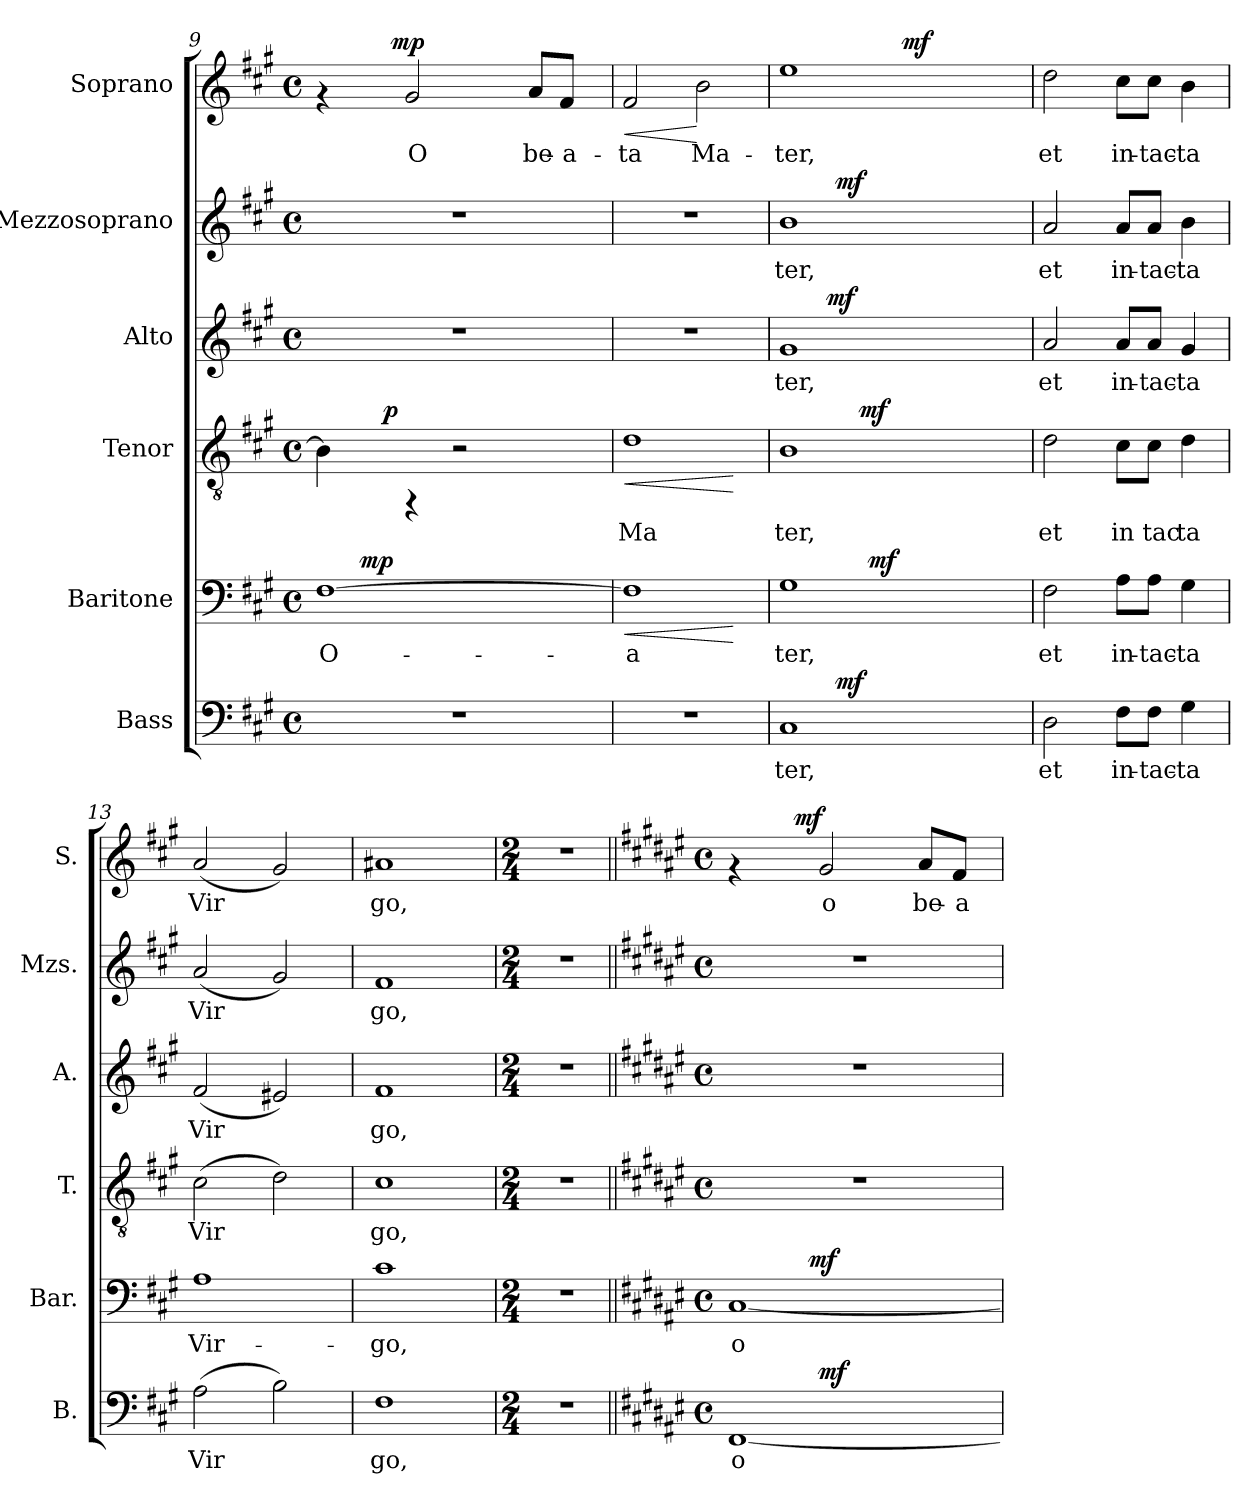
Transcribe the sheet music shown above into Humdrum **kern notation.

**kern	**text	**dynam	**kern	**text	**dynam	**kern	**text	**dynam	**kern	**text	**dynam	**kern	**text	**dynam	**kern	**text	**dynam
*part6	*part6	*part6	*part5	*part5	*part5	*part4	*part4	*part4	*part3	*part3	*part3	*part2	*part2	*part2	*part1	*part1	*part1
*staff6	*staff6	*staff6	*staff5	*staff5	*staff5	*staff4	*staff4	*staff4	*staff3	*staff3	*staff3	*staff2	*staff2	*staff2	*staff1	*staff1	*staff1
*I"Bass	*	*	*I"Baritone	*	*	*I"Tenor	*	*	*I"Alto	*	*	*I"Mezzosoprano	*	*	*I"Soprano	*	*
*I'B.	*	*	*I'Bar.	*	*	*I'T.	*	*	*I'A.	*	*	*I'Mzs.	*	*	*I'S.	*	*
*clefF4	*	*	*clefF4	*	*	*clefGv2	*	*	*clefG2	*	*	*clefG2	*	*	*clefG2	*	*
*k[f#c#g#]	*	*	*k[f#c#g#]	*	*	*k[f#c#g#]	*	*	*k[f#c#g#]	*	*	*k[f#c#g#]	*	*	*k[f#c#g#]	*	*
*A:	*	*	*A:	*	*	*A:	*	*	*A:	*	*	*A:	*	*	*A:	*	*
*M4/4	*	*	*M4/4	*	*	*M4/4	*	*	*M4/4	*	*	*M4/4	*	*	*M4/4	*	*
*met(c)	*	*	*met(c)	*	*	*met(c)	*	*	*met(c)	*	*	*met(c)	*	*	*met(c)	*	*
=9	=9	=9	=9	=9	=9	=9	=9	=9	=9	=9	=9	=9	=9	=9	=9	=9	=9
!	!	!	!	!LO:LY:b:cj	!	!	!LO:LY:b:cj	!	!	!	!	!	!	!	!	!	!
*	*	*	*^	*	*	*^	*	*	*	*	*	*	*	*	*^	*	*
1r	.	.	[>1F#	8ryy	O-	.	4B\]	8ryy	.	.	1r	.	.	1r	.	.	4rf	8..ryy	.	.
.	.	.	.	32ryy	.	.	.	16ryy	.	.	.	.	.	.	.	.	.	.	.	.
!	!	!	!	!	!	!LO:DY:a	!	!	!	!	!	!	!	!	!	!	!	!	!	!
.	.	.	.	2ryy	.	mp	.	.	.	.	.	.	.	.	.	.	.	.	.	.
.	.	.	.	.	.	.	.	64ryy	.	.	.	.	.	.	.	.	.	.	.	.
!	!	!	!	!	!	!	!	!	!	!LO:DY:a	!	!	!	!	!	!	!	!	!	!
.	.	.	.	.	.	.	.	2ryy	.	p	.	.	.	.	.	.	.	.	.	.
!	!	!	!	!	!	!	!	!	!	!	!	!	!	!	!	!	!	!	!	!LO:DY:a
.	.	.	.	.	.	.	.	.	.	.	.	.	.	.	.	.	.	2ryy	.	mp
!	!	!	!	!	!	!	!	!	!	!	!	!	!	!	!	!	!	!	!LO:LY:b:cj	!
.	.	.	.	.	.	.	4rFF	.	.	.	.	.	.	.	.	.	2g#/	.	O	.
.	.	.	.	.	.	.	2r	.	.	.	.	.	.	.	.	.	.	.	.	.
.	.	.	.	4ryy	.	.	.	.	.	.	.	.	.	.	.	.	.	.	.	.
.	.	.	.	.	.	.	.	4ryy	.	.	.	.	.	.	.	.	.	.	.	.
.	.	.	.	.	.	.	.	.	.	.	.	.	.	.	.	.	.	4ryy	.	.
!	!	!	!	!	!	!	!	!	!	!	!	!	!	!	!	!	!	!	!LO:LY:b:cj	!
.	.	.	.	.	.	.	.	.	.	.	.	.	.	.	.	.	8a/L	.	be-	.
!	!	!	!	!	!	!	!	!	!	!	!	!	!	!	!	!	!	!	!LO:LY:b:cj	!
.	.	.	.	.	.	.	.	.	.	.	.	.	.	.	.	.	8f#/J	.	-a-	.
.	.	.	.	16.ryy	.	.	.	.	.	.	.	.	.	.	.	.	.	.	.	.
.	.	.	.	.	.	.	.	32.ryy	.	.	.	.	.	.	.	.	.	.	.	.
.	.	.	.	.	.	.	.	.	.	.	.	.	.	.	.	.	.	32ryy	.	.
=10	=10	=10	=10	=10	=10	=10	=10	=10	=10	=10	=10	=10	=10	=10	=10	=10	=10	=10	=10	=10
!	!	!	!	!	!LO:LY:b:cj	!LO:HP:b	!	!	!LO:LY:b:cj	!LO:HP:b	!	!	!	!	!	!	!	!	!LO:LY:b:cj	!LO:HP:b
*	*	*	*v	*v	*	*	*	*	*	*	*	*	*	*	*	*	*v	*v	*	*
*	*	*	*	*	*	*v	*v	*	*	*	*	*	*	*	*	*	*	*
1r	.	.	1F#]	-a	<	1d	Ma	<	1r	.	.	1r	.	.	2f#/	-ta	<
!	!	!	!	!	!	!	!	!	!	!	!	!	!	!	!	!LO:LY:b:cj	!
.	.	.	.	.	.	.	.	.	.	.	.	.	.	.	2b\	Ma-	[
.	.	.	.	.	[	.	.	[	.	.	.	.	.	.	.	.	.
=11	=11	=11	=11	=11	=11	=11	=11	=11	=11	=11	=11	=11	=11	=11	=11	=11	=11
!	!LO:LY:b:cj	!	!	!LO:LY:b:cj	!	!	!LO:LY:b:cj	!	!	!LO:LY:b:cj	!	!	!LO:LY:b:cj	!	!	!LO:LY:b:cj	!
*^	*	*	*^	*	*	*^	*	*	*^	*	*	*^	*	*	*^	*	*
1C#	4ryy	ter,	.	1G#	4ryy	ter,	.	1B	4ryy	ter,	.	1g#	4ryy	ter,	.	1b	4ryy	ter,	.	1ee	2ryy	-ter,	.
!	!	!	!	!	!	!	!	!	!	!	!	!	!	!	!LO:DY:a	!	!	!	!	!	!	!	!
.	64ryy	.	.	.	16..ryy	.	.	.	16.ryy	.	.	.	2.ryy	.	mf	.	64ryy	.	.	.	.	.	.
!	!	!	!LO:DY:a	!	!	!	!	!	!	!	!	!	!	!	!	!	!	!	!LO:DY:a	!	!	!	!
.	2ryy	.	mf	.	.	.	.	.	.	.	.	.	.	.	.	.	2ryy	.	mf	.	.	.	.
!	!	!	!	!	!	!	!	!	!	!	!LO:DY:a	!	!	!	!	!	!	!	!	!	!	!	!
.	.	.	.	.	.	.	.	.	2ryy	.	mf	.	.	.	.	.	.	.	.	.	.	.	.
!	!	!	!	!	!	!	!LO:DY:a	!	!	!	!	!	!	!	!	!	!	!	!	!	!	!	!
.	.	.	.	.	2ryy	.	mf	.	.	.	.	.	.	.	.	.	.	.	.	.	.	.	.
!	!	!	!	!	!	!	!	!	!	!	!	!	!	!	!	!	!	!	!	!	!	!	!LO:DY:a
.	.	.	.	.	.	.	.	.	.	.	.	.	.	.	.	.	.	.	.	.	2ryy	.	mf
.	8...ryy	.	.	.	.	.	.	.	.	.	.	.	.	.	.	.	8...ryy	.	.	.	.	.	.
.	.	.	.	.	.	.	.	.	8ryy	.	.	.	.	.	.	.	.	.	.	.	.	.	.
.	.	.	.	.	8ryy	.	.	.	.	.	.	.	.	.	.	.	.	.	.	.	.	.	.
.	.	.	.	.	.	.	.	.	32ryy	.	.	.	.	.	.	.	.	.	.	.	.	.	.
.	.	.	.	.	64ryy	.	.	.	.	.	.	.	.	.	.	.	.	.	.	.	.	.	.
=12	=12	=12	=12	=12	=12	=12	=12	=12	=12	=12	=12	=12	=12	=12	=12	=12	=12	=12	=12	=12	=12	=12	=12
!	!	!LO:LY:b:cj	!	!	!	!LO:LY:b:cj	!	!	!	!LO:LY:b:cj	!	!	!	!LO:LY:b:cj	!	!	!	!LO:LY:b:cj	!	!	!	!LO:LY:b:cj	!
*v	*v	*	*	*	*	*	*	*v	*v	*	*	*v	*v	*	*	*v	*v	*	*	*v	*v	*	*
*	*	*	*v	*v	*	*	*	*	*	*	*	*	*	*	*	*	*	*
2D\	et	.	2F#\	et	.	2d\	et	.	2a/	et	.	2a/	et	.	2dd\	et	.
!	!LO:LY:b:cj	!	!	!LO:LY:b:cj	!	!	!LO:LY:b:cj	!	!	!LO:LY:b:cj	!	!	!LO:LY:b:cj	!	!	!LO:LY:b:cj	!
8F#\L	in-	.	8A\L	in-	.	8c#\L	in	.	8a/L	in-	.	8a/L	in-	.	8cc#\L	in-	.
!	!LO:LY:b:cj	!	!	!LO:LY:b:cj	!	!	!LO:LY:b:cj	!	!	!LO:LY:b:cj	!	!	!LO:LY:b:cj	!	!	!LO:LY:b:cj	!
8F#\J	-tac-	.	8A\J	-tac-	.	8c#\J	tac	.	8a/J	-tac-	.	8a/J	-tac-	.	8cc#\J	-tac-	.
!	!LO:LY:b:cj	!	!	!LO:LY:b:cj	!	!	!LO:LY:b:cj	!	!	!LO:LY:b:cj	!	!	!LO:LY:b:cj	!	!	!LO:LY:b:cj	!
4G#\	-ta	.	4G#\	-ta	.	4d\	ta	.	4g#/	-ta	.	4b\	-ta	.	4b\	-ta	.
=13	=13	=13	=13	=13	=13	=13	=13	=13	=13	=13	=13	=13	=13	=13	=13	=13	=13
!	!LO:LY:b:cj	!	!	!LO:LY:b:cj	!	!	!LO:LY:b:cj	!	!	!LO:LY:b:cj	!	!	!LO:LY:b:cj	!	!	!LO:LY:b:cj	!
(>2A\	Vir-	.	1A	Vir-	.	(>2c#\	Vir-	.	(>2f#/	Vir-	.	(>2a/	Vir-	.	(>2a/	Vir-	.
!	!LO:LY:b:cj	!	!	!	!	!	!LO:LY:b:cj	!	!	!LO:LY:b:cj	!	!	!LO:LY:b:cj	!	!	!LO:LY:b:cj	!
2B\)	--	.	.	.	.	2d\)	--	.	2e#X/)	--	.	2g#/)	--	.	2g#/)	--	.
=14	=14	=14	=14	=14	=14	=14	=14	=14	=14	=14	=14	=14	=14	=14	=14	=14	=14
!	!LO:LY:b:cj	!	!	!LO:LY:b:cj	!	!	!LO:LY:b:cj	!	!	!LO:LY:b:cj	!	!	!LO:LY:b:cj	!	!	!LO:LY:b:cj	!
1F#	-go,	.	1c#	-go,	.	1c#	-go,	.	1f#	-go,	.	1f#	-go,	.	1a#X	-go,	.
!!LO:PB:g=z
=15	=15	=15	=15	=15	=15	=15	=15	=15	=15	=15	=15	=15	=15	=15	=15	=15	=15
*M2/4	*	*	*M2/4	*	*	*M2/4	*	*	*M2/4	*	*	*M2/4	*	*	*M2/4	*	*
2r	.	.	2r	.	.	2r	.	.	2r	.	.	2r	.	.	2r	.	.
=16||	=16||	=16||	=16||	=16||	=16||	=16||	=16||	=16||	=16||	=16||	=16||	=16||	=16||	=16||	=16||	=16||	=16||
*k[f#c#g#d#a#e#]	*	*	*k[f#c#g#d#a#e#]	*	*	*k[f#c#g#d#a#e#]	*	*	*k[f#c#g#d#a#e#]	*	*	*k[f#c#g#d#a#e#]	*	*	*k[f#c#g#d#a#e#]	*	*
*F#:	*	*	*F#:	*	*	*F#:	*	*	*F#:	*	*	*F#:	*	*	*F#:	*	*
*M4/4	*	*	*M4/4	*	*	*M4/4	*	*	*M4/4	*	*	*M4/4	*	*	*M4/4	*	*
*met(c)	*	*	*met(c)	*	*	*met(c)	*	*	*met(c)	*	*	*met(c)	*	*	*met(c)	*	*
!	!LO:LY:b:cj	!	!	!LO:LY:b:cj	!	!	!	!	!	!	!	!	!	!	!	!	!
*^	*	*	*^	*	*	*	*	*	*	*	*	*	*	*	*^	*	*
[<1FF#	4ryy	o-	.	[<1C#	8...ryy	o-	.	1r	.	.	1r	.	.	1r	.	.	4rf	8ryy	.	.
.	.	.	.	.	.	.	.	.	.	.	.	.	.	.	.	.	.	16ryy	.	.
.	.	.	.	.	.	.	.	.	.	.	.	.	.	.	.	.	.	64ryy	.	.
!	!	!	!	!	!	!	!	!	!	!	!	!	!	!	!	!	!	!	!	!LO:DY:a
.	.	.	.	.	.	.	.	.	.	.	.	.	.	.	.	.	.	2ryy	.	mf
!	!	!	!	!	!	!	!LO:DY:a	!	!	!	!	!	!	!	!	!	!	!	!	!
.	.	.	.	.	2ryy	.	mf	.	.	.	.	.	.	.	.	.	.	.	.	.
!	!	!	!LO:DY:a	!	!	!	!	!	!	!	!	!	!	!	!	!	!	!	!LO:LY:b:cj	!
.	2.ryy	.	mf	.	.	.	.	.	.	.	.	.	.	.	.	.	2g#/	.	o	.
.	.	.	.	.	.	.	.	.	.	.	.	.	.	.	.	.	.	4ryy	.	.
.	.	.	.	.	4ryy	.	.	.	.	.	.	.	.	.	.	.	.	.	.	.
!	!	!	!	!	!	!	!	!	!	!	!	!	!	!	!	!	!	!	!LO:LY:b:cj	!
.	.	.	.	.	.	.	.	.	.	.	.	.	.	.	.	.	8a#/L	.	be-	.
!	!	!	!	!	!	!	!	!	!	!	!	!	!	!	!	!	!	!	!LO:LY:b:cj	!
.	.	.	.	.	.	.	.	.	.	.	.	.	.	.	.	.	8f#/J	.	-a-	.
.	.	.	.	.	.	.	.	.	.	.	.	.	.	.	.	.	.	32.ryy	.	.
.	.	.	.	.	64ryy	.	.	.	.	.	.	.	.	.	.	.	.	.	.	.
*v	*v	*	*	*	*	*	*	*	*	*	*	*	*	*	*	*	*v	*v	*	*
*	*	*	*v	*v	*	*	*	*	*	*	*	*	*	*	*	*	*	*
=	=	=	=	=	=	=	=	=	=	=	=	=	=	=	=	=	=
*-	*-	*-	*-	*-	*-	*-	*-	*-	*-	*-	*-	*-	*-	*-	*-	*-	*-
